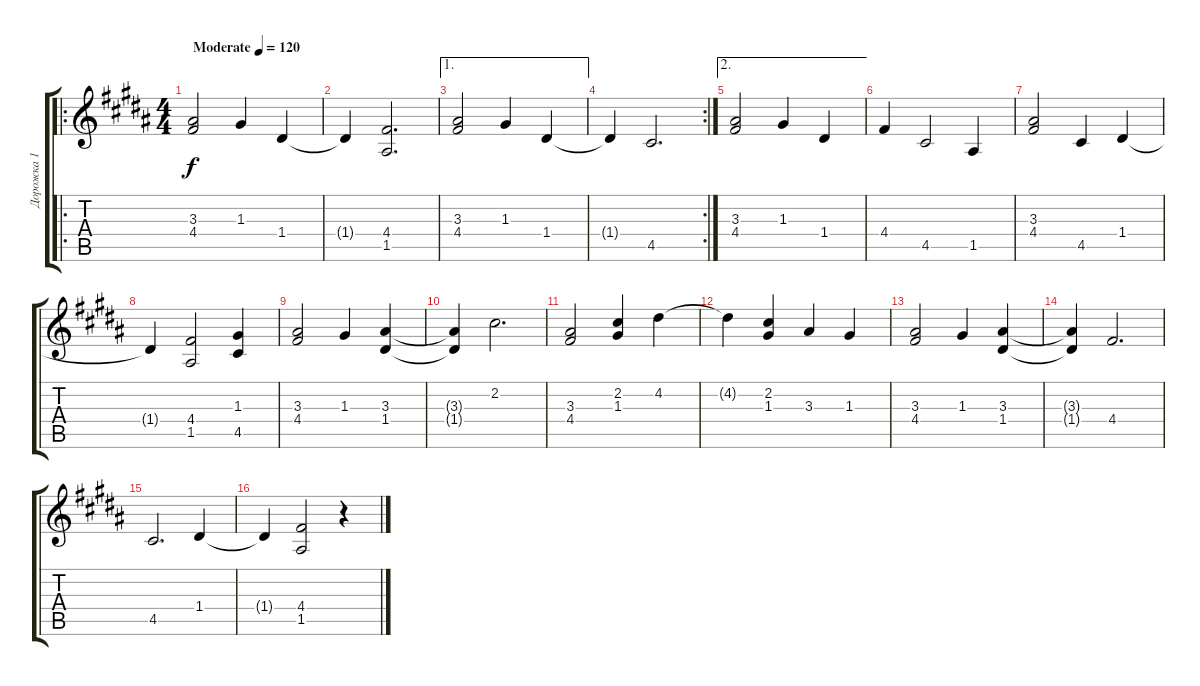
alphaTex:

\track ("Дорожка 1" "Дорожка 1") {instrument acousticguitarsteel}
\staff {score tabs}
\tuning (E4 B3 G3 D3 A2 E2) {hide}
\ro
\ts (4 4)
\tempo (120 "Moderate")
\clef g2
\ks b
(3.3 4.4).2{dy f instrument acousticguitarsteel} 1.3.4 1.4.4 |
1.4{t}.4 (4.4 1.5).2{d} |
\ae 1
(3.3 4.4).2 1.3.4 1.4.4 |
\rc 2
1.4{t}.4 4.5.2{d} |
\ae 2
(3.3 4.4).2 1.3.4 1.4.4 |
4.4.4 4.5.2 1.5.4 |
(3.3 4.4).2 4.5.4 1.4.4 |
1.4{t}.4 (4.4 1.5).2 (1.3 4.5).4 |
(3.3 4.4).2 1.3.4 (3.3 1.4).4 |
(3.3{t} 1.4{t}).4 2.2.2{d} |
(3.3 4.4).2 (2.2 1.3).4 4.2.4 |
4.2{t}.4 (2.2 1.3).4 3.3.4 1.3.4 |
(3.3 4.4).2 1.3.4 (3.3 1.4).4 |
(3.3{t} 1.4{t}).4 4.4.2{d} |
4.5.2{d} 1.4.4 |
1.4{t}.4 (4.4 1.5).2 r.4
